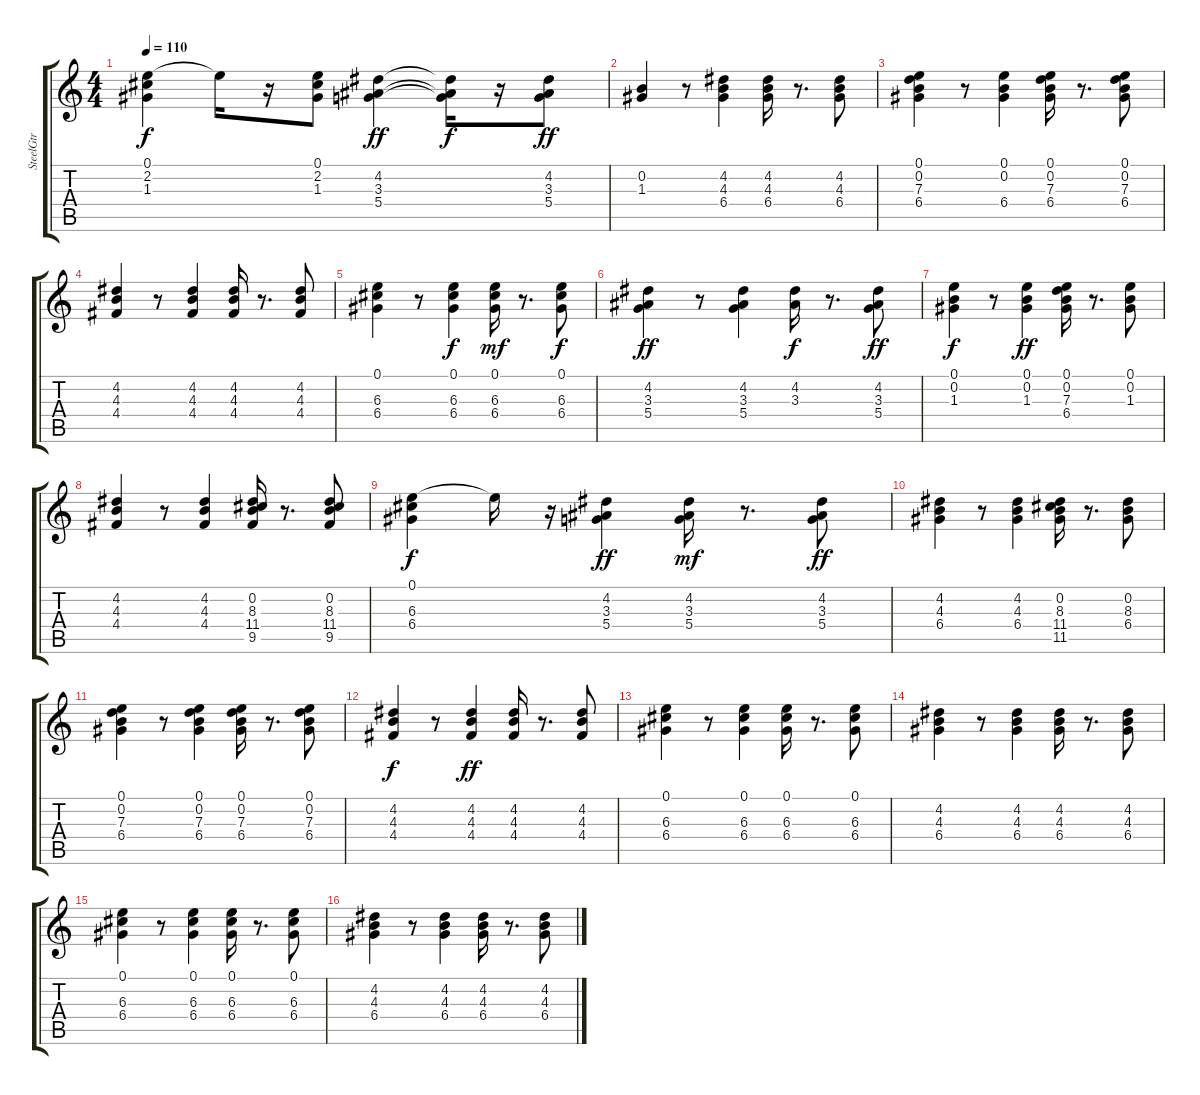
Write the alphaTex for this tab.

\track ("SteelGtr" "SteelGtr") {instrument acousticguitarsteel}
\staff {score tabs}
\tuning (E4 B3 G3 D3 A2 E2) {hide}
\ts (4 4)
\tempo 110
\clef g2
\ks c
(0.1 2.2 1.3).4{dy f} 0.1{t}.16 r.16 (0.1 2.2 1.3).8 (4.2 3.3 5.4).4{dy ff} (4.2{t} 3.3{t} 5.4{t}).16{dy f} r.16 (4.2 3.3 5.4).8{dy ff} |
(0.2 1.3).4 r.8 (4.2 4.3 6.4).4 (4.2 4.3 6.4).16 r.8{d} (4.2 4.3 6.4).8 |
(0.1 0.2 7.3 6.4).4 r.8 (0.1 0.2 6.4).4 (0.1 0.2 7.3 6.4).16 r.8{d} (0.1 0.2 7.3 6.4).8 |
(4.2 4.3 4.4).4 r.8 (4.2 4.3 4.4).4 (4.2 4.3 4.4).16 r.8{d} (4.2 4.3 4.4).8 |
(0.1 6.3 6.4).4 r.8 (0.1 6.3 6.4).4{dy f} (0.1 6.3 6.4).16{dy mf} r.8{d} (0.1 6.3 6.4).8{dy f} |
(4.2 3.3 5.4).4{dy ff} r.8 (4.2 3.3 5.4).4 (4.2 3.3).16{dy f} r.8{d} (4.2 3.3 5.4).8{dy ff} |
(0.1 0.2 1.3).4{dy f} r.8 (0.1 0.2 1.3).4{dy ff} (0.1 0.2 7.3 6.4).16 r.8{d} (0.1 0.2 1.3).8 |
(4.2 4.3 4.4).4 r.8 (4.2 4.3 4.4).4 (0.2 8.3 11.4 9.5).16 r.8{d} (0.2 8.3 11.4 9.5).8 |
(0.1 6.3 6.4).4{dy f} 0.1{t}.16 r.16 (4.2 3.3 5.4).4{dy ff} (4.2 3.3 5.4).16{dy mf} r.8{d} (4.2 3.3 5.4).8{dy ff} |
(4.2 4.3 6.4).4 r.8 (4.2 4.3 6.4).4 (0.2 8.3 11.4 11.5).16 r.8{d} (0.2 8.3 6.4).8 |
(0.1 0.2 7.3 6.4).4 r.8 (0.1 0.2 7.3 6.4).4 (0.1 0.2 7.3 6.4).16 r.8{d} (0.1 0.2 7.3 6.4).8 |
(4.2 4.3 4.4).4{dy f} r.8 (4.2 4.3 4.4).4{dy ff} (4.2 4.3 4.4).16 r.8{d} (4.2 4.3 4.4).8 |
(0.1 6.3 6.4).4 r.8 (0.1 6.3 6.4).4 (0.1 6.3 6.4).16 r.8{d} (0.1 6.3 6.4).8 |
(4.2 4.3 6.4).4 r.8 (4.2 4.3 6.4).4 (4.2 4.3 6.4).16 r.8{d} (4.2 4.3 6.4).8 |
(0.1 6.3 6.4).4 r.8 (0.1 6.3 6.4).4 (0.1 6.3 6.4).16 r.8{d} (0.1 6.3 6.4).8 |
(4.2 4.3 6.4).4 r.8 (4.2 4.3 6.4).4 (4.2 4.3 6.4).16 r.8{d} (4.2 4.3 6.4).8
